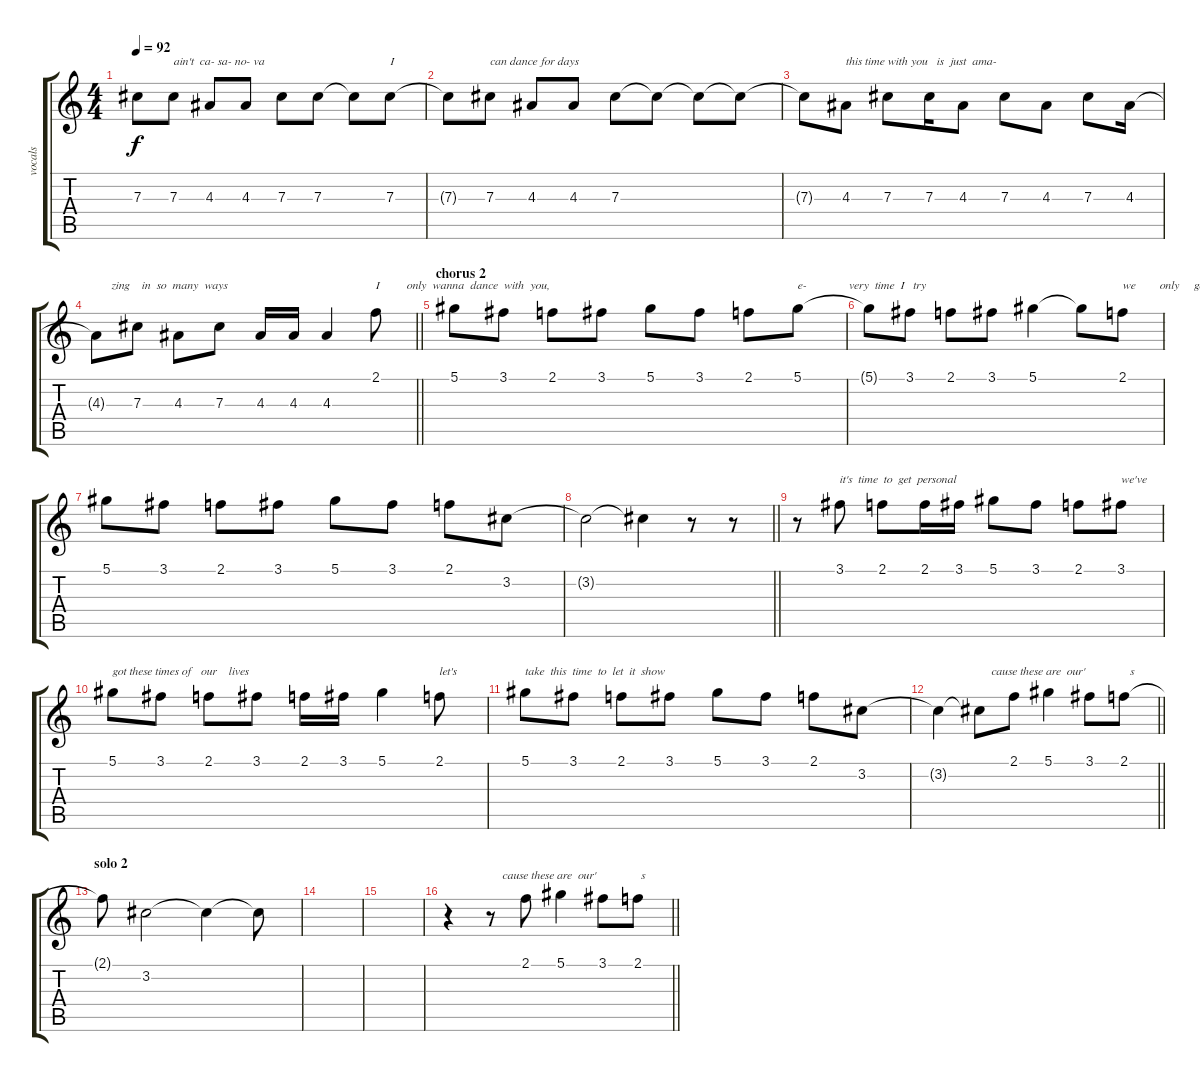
\track ("vocals" "vocals") {instrument electricguitarjazz}
\staff {score tabs}
\tuning (Eb4 Bb3 Gb3 Db3 Ab2 Eb2) {hide}
\ts (4 4)
\tempo 92
\clef g2
\ks c
7.3{t}.8{dy f} 7.3.8{txt "ain't  ca- sa- no- va"} 4.3.8 4.3.8 7.3.8 7.3.8 7.3{t}.8 7.3.8{txt "I"} |
7.3{t}.8 7.3.8{txt "can dance for days"} 4.3.8 4.3.8 7.3.8 7.3{t}.8 7.3{t}.8 7.3{t}.8 |
7.3{t}.8 4.3.8{txt "this time with you   is  just  ama-"} 7.3.8 7.3.16 4.3.8 7.3.8 4.3.8 7.3.8 4.3.16 |
\barLineRight lightlight
4.3{t}.8{txt "     zing    in  so  many  ways"} 7.3.8 4.3.8 7.3.8 4.3.16 4.3.16 4.3.4 2.1.8{txt "I         only  wanna  dance  with  you,"} |
\section ("" "chorus 2")
5.1.8 3.1.8 2.1.8 3.1.8 5.1.8 3.1.8 2.1.8 5.1.8{txt "e-              very  time  I   try"} |
5.1{t}.8 3.1.8 2.1.8 3.1.8 5.1.4 5.1{t}.8 2.1.8{txt "we        only     get    an    hour      or  so"} |
5.1.8 3.1.8 2.1.8 3.1.8 5.1.8 3.1.8 2.1.8 3.2.8 |
\barLineRight lightlight
3.2{t}.2 3.2{t}.4 r.8 r.8 |
r.8 3.1.8{txt "it's  time  to  get  personal"} 2.1.8 2.1.16 3.1.16 5.1.8 3.1.8 2.1.8 3.1.8{txt "we've "} |
5.1.8{txt "got these times of   our    lives"} 3.1.8 2.1.8 3.1.8 2.1.16 3.1.16 5.1.4 2.1.8{txt "let's        "} |
5.1.8{txt "take  this  time  to  let  it  show"} 3.1.8 2.1.8 3.1.8 5.1.8 3.1.8 2.1.8 3.2.8 |
\barLineRight lightlight
3.2{t}.4 3.2{t}.8{txt "    cause these are  our'               s"} 2.1.8 5.1.4 3.1.8 2.1.8 |
\section ("" "solo 2")
2.1{t}.8 3.2.2 3.2{t}.4 3.2{t}.8 |
|
|
\barLineRight lightlight
r.4 r.8{txt "    cause these are  our'               s"} 2.1.8 5.1.4 3.1.8 2.1.8
